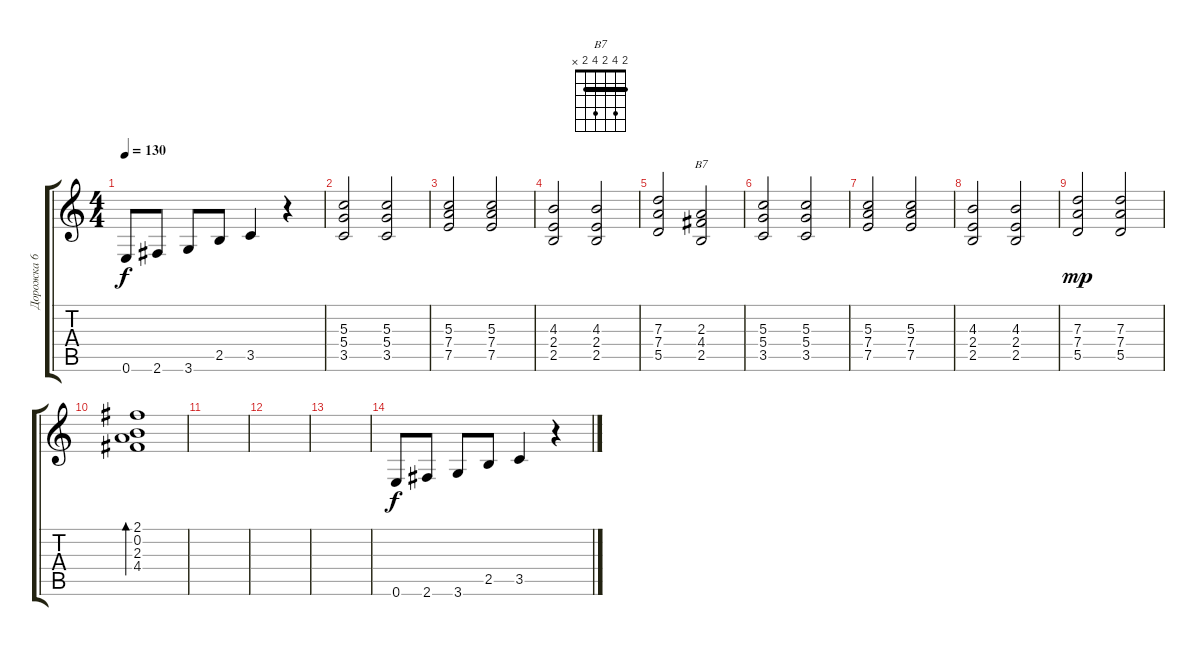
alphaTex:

\track ("Дорожка 6" "Дорожка 6") {instrument overdrivenguitar}
\staff {score tabs}
\tuning (E4 B3 G3 D3 A2 E2) {hide}
\chord ("B7" 2 4 2 4 2 x) {barre 2}
\ts (4 4)
\tempo 130
\clef g2
\ks c
0.6.8{dy f} 2.6.8 3.6.8 2.5.8 3.5.4 r.4 |
(5.3 5.4 3.5).2 (5.3 5.4 3.5).2 |
(5.3 7.4 7.5).2 (5.3 7.4 7.5).2 |
(4.3 2.4 2.5).2 (4.3 2.4 2.5).2 |
(7.3 7.4 5.5).2 (2.3 4.4 2.5).2{ch "B7"} |
(5.3 5.4 3.5).2 (5.3 5.4 3.5).2 |
(5.3 7.4 7.5).2 (5.3 7.4 7.5).2 |
(4.3 2.4 2.5).2 (4.3 2.4 2.5).2 |
(7.3 7.4 5.5).2{dy mp} (7.3 7.4 5.5).2 |
(2.1 0.2 2.3 4.4).1{bd 480} |
|
|
|
0.6.8{dy f} 2.6.8 3.6.8 2.5.8 3.5.4 r.4
